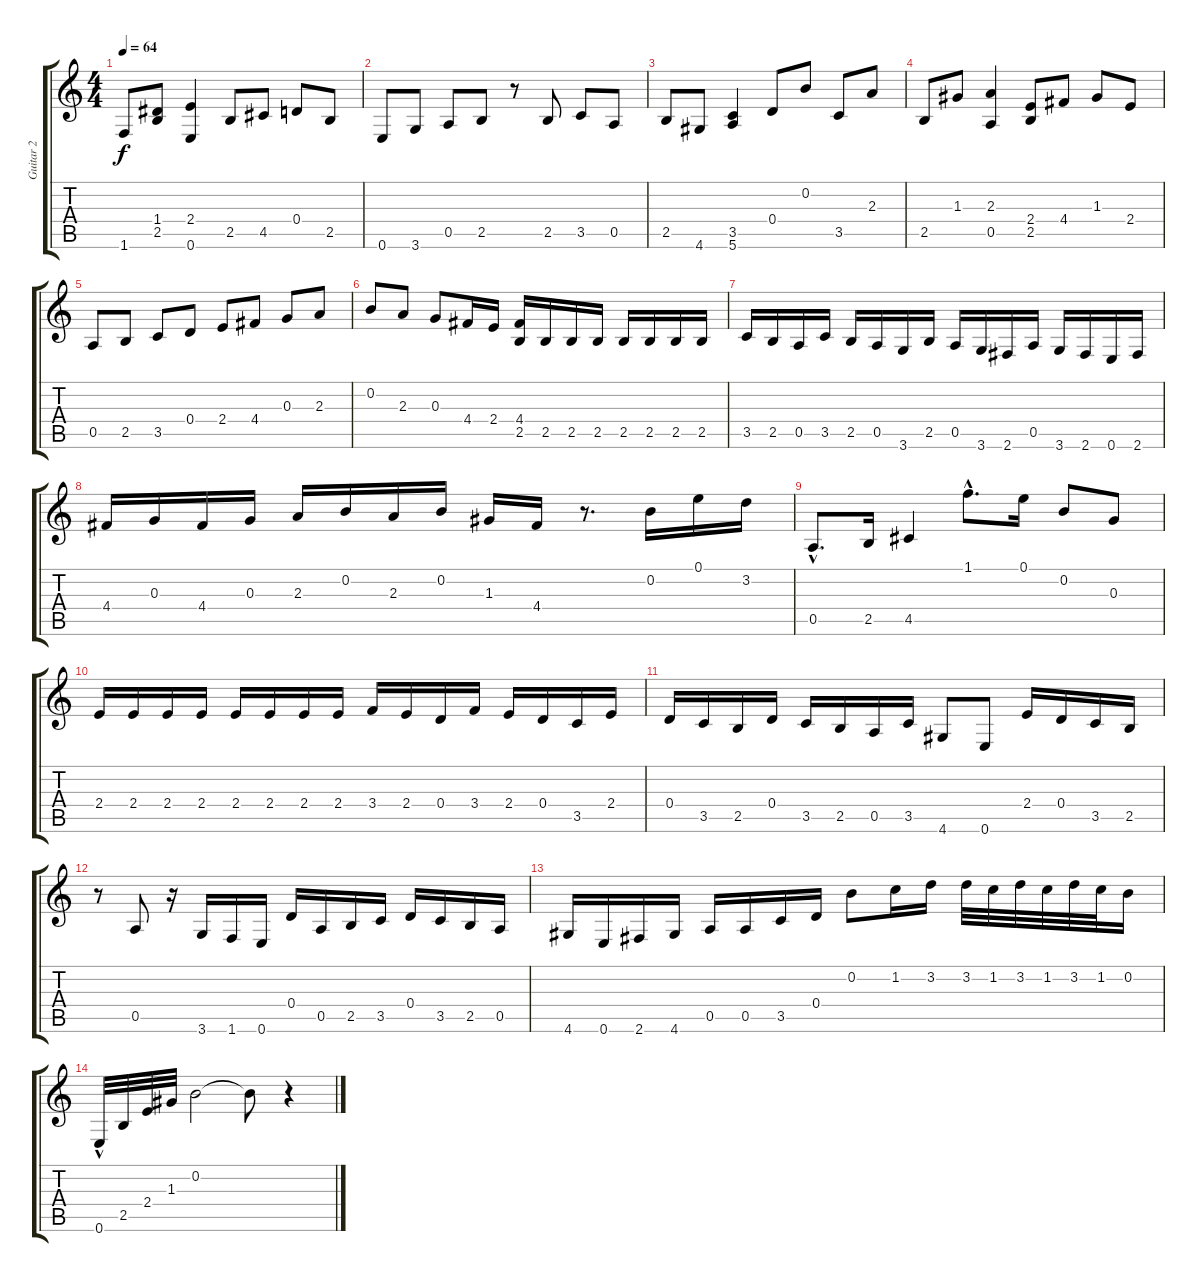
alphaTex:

\track ("Guitar 2" "Guitar 2") {instrument acousticguitarnylon}
\staff {score tabs}
\tuning (E4 B3 G3 D3 A2 E2) {hide}
\ts (4 4)
\tempo 64
\clef g2
\ks c
1.6.8{dy f} (1.4 2.5).8 (2.4 0.6).4 2.5.8 4.5.8 0.4.8 2.5.8 |
0.6.8 3.6.8 0.5.8 2.5.8 r.8 2.5.8 3.5.8 0.5.8 |
2.5.8 4.6.8 (3.5 5.6).4 0.4.8 0.2.8 3.5.8 2.3.8 |
2.5.8 1.3.8 (2.3 0.5).4 (2.4 2.5).8 4.4.8 1.3.8 2.4.8 |
0.5.8 2.5.8 3.5.8 0.4.8 2.4.8 4.4.8 0.3.8 2.3.8 |
0.2.8 2.3.8 0.3.8 4.4.16 2.4.16 (4.4 2.5).16 2.5.16 2.5.16 2.5.16 2.5.16 2.5.16 2.5.16 2.5.16 |
3.5.16 2.5.16 0.5.16 3.5.16 2.5.16 0.5.16 3.6.16 2.5.16 0.5.16 3.6.16 2.6.16 0.5.16 3.6.16 2.6.16 0.6.16 2.6.16 |
4.4.16 0.3.16 4.4.16 0.3.16 2.3.16 0.2.16 2.3.16 0.2.16 1.3.16 4.4.16 r.8{d} 0.2.16 0.1.16 3.2.16 |
0.5{hac}.8{d} 2.5.16 4.5.4 1.1{hac}.8{d} 0.1.16 0.2.8 0.3.8 |
2.4.16 2.4.16 2.4.16 2.4.16 2.4.16 2.4.16 2.4.16 2.4.16 3.4.16 2.4.16 0.4.16 3.4.16 2.4.16 0.4.16 3.5.16 2.4.16 |
0.4.16 3.5.16 2.5.16 0.4.16 3.5.16 2.5.16 0.5.16 3.5.16 4.6.8 0.6.8 2.4.16 0.4.16 3.5.16 2.5.16 |
r.8 0.5.8 r.16 3.6.16 1.6.16 0.6.16 0.4.16 0.5.16 2.5.16 3.5.16 0.4.16 3.5.16 2.5.16 0.5.16 |
4.6.16 0.6.16 2.6.16 4.6.16 0.5.16 0.5.16 3.5.16 0.4.16 0.2.8 1.2.16 3.2.16 3.2.32 1.2.32 3.2.32 1.2.32 3.2.32 1.2.32 0.2.16 |
0.6{hac}.32 2.5.32 2.4.32 1.3.32 0.2.2 0.2{t}.8 r.4
